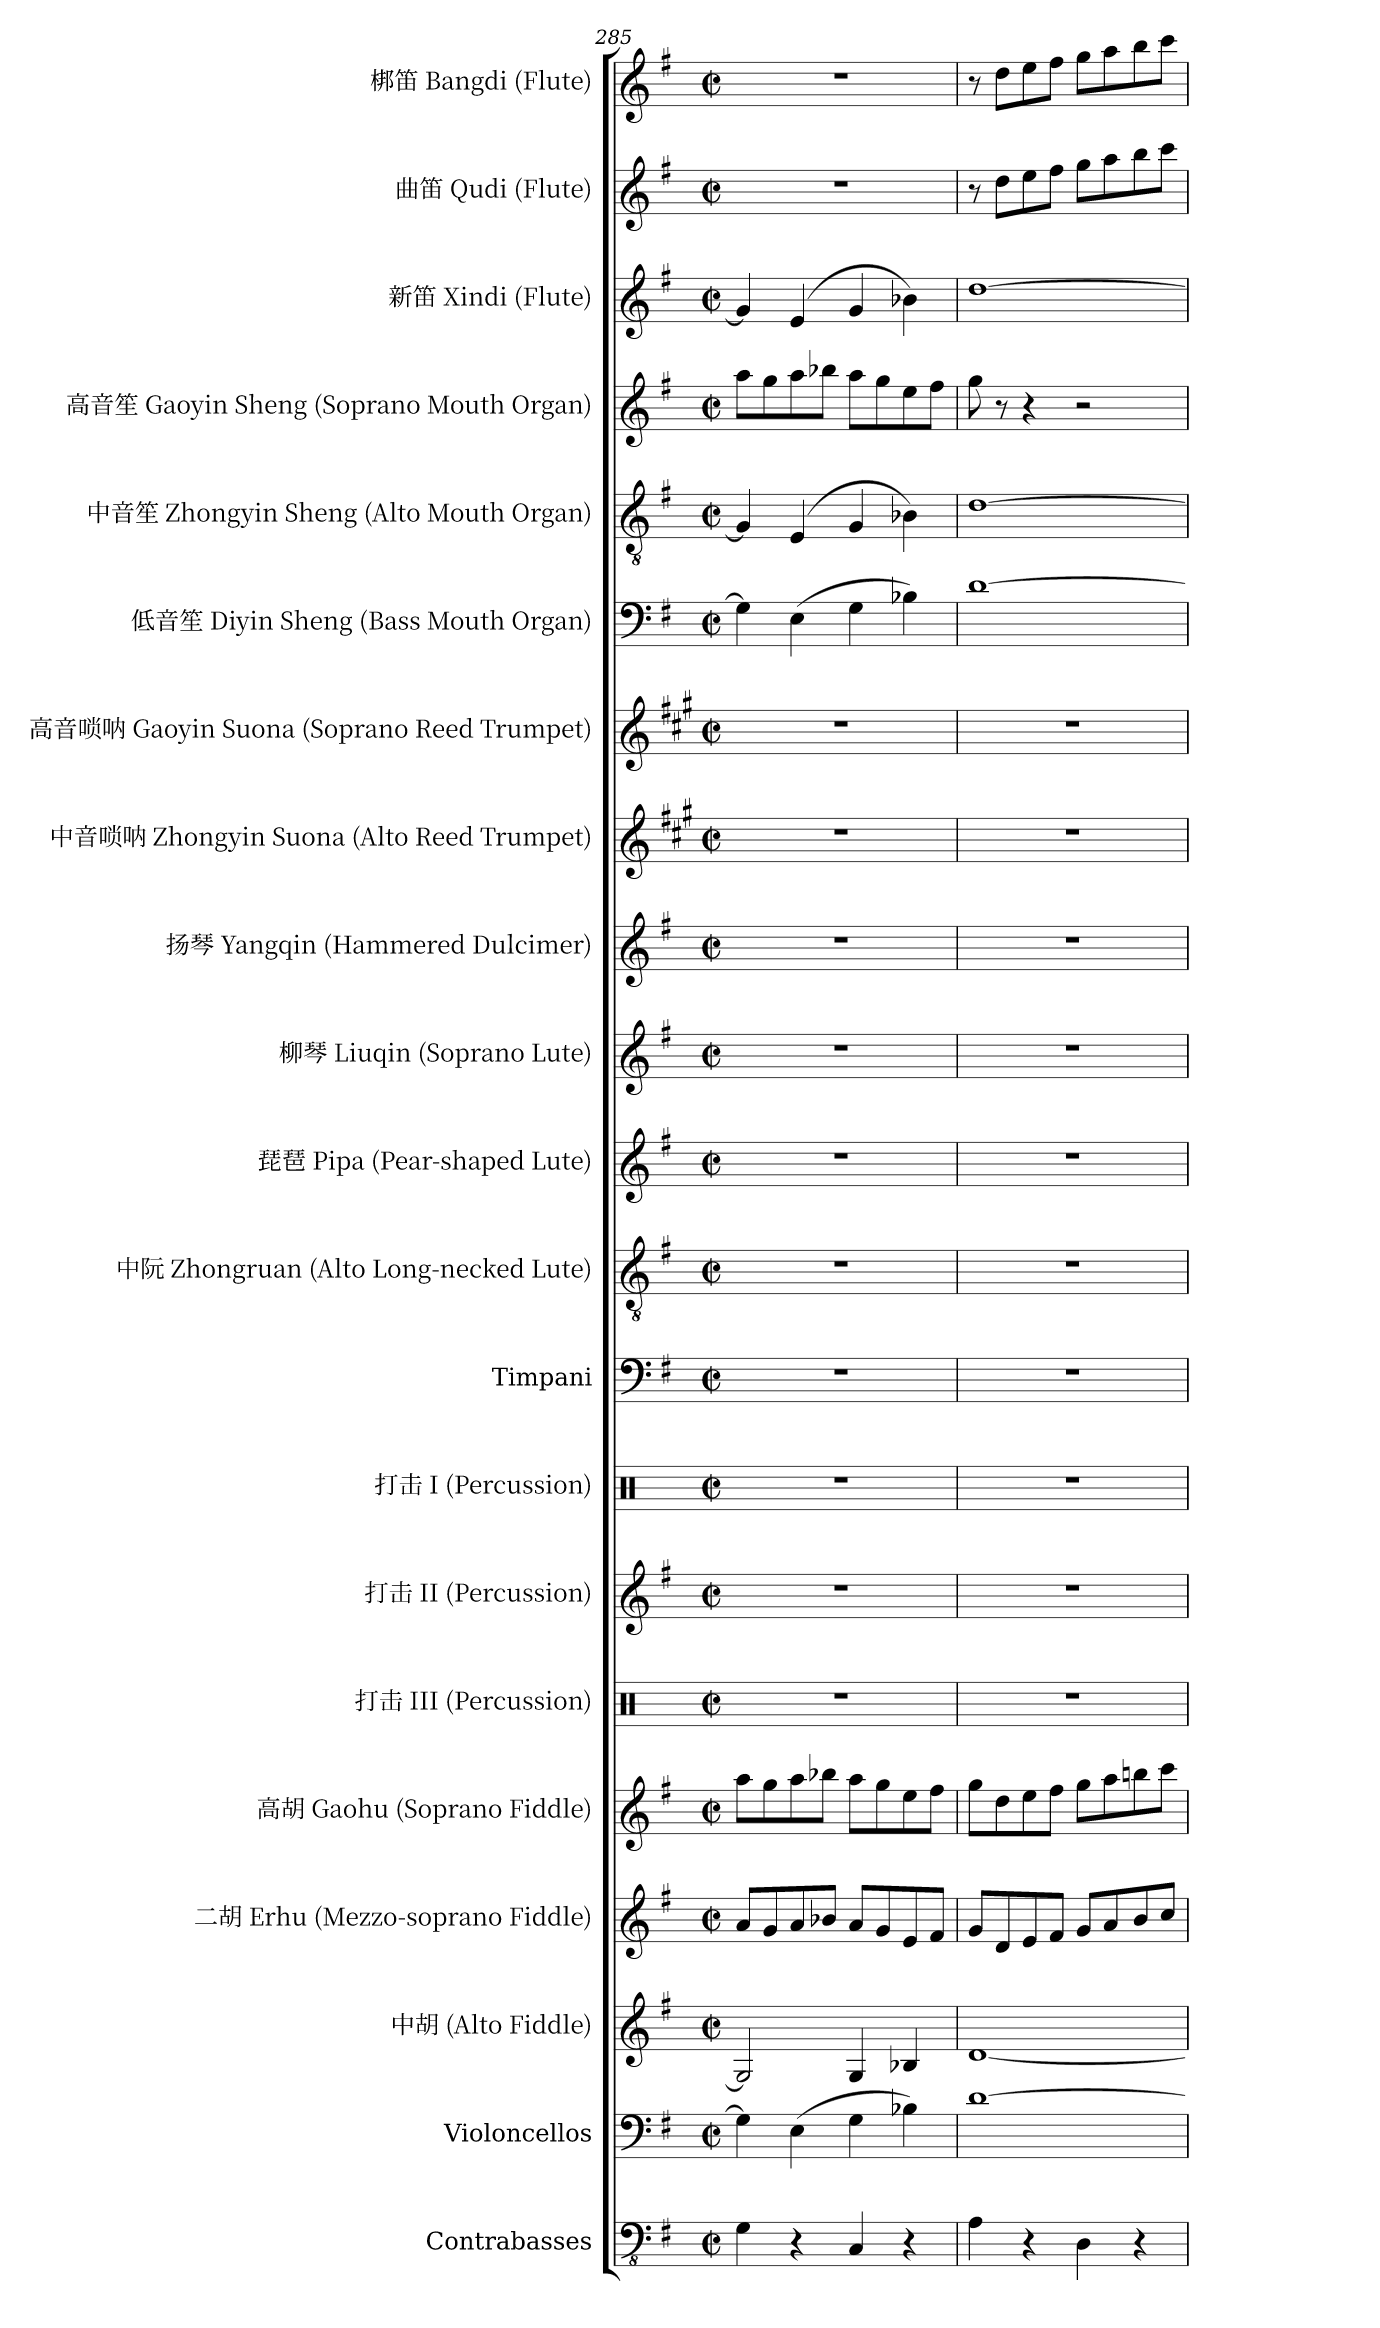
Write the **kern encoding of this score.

**kern	**kern	**kern	**kern	**kern	**kern	**kern	**kern	**kern	**kern	**kern	**kern	**kern	**kern	**kern	**kern	**kern	**kern	**kern	**kern	**kern
*part21	*part20	*part19	*part18	*part17	*part16	*part15	*part14	*part13	*part12	*part11	*part10	*part9	*part8	*part7	*part6	*part5	*part4	*part3	*part2	*part1
*staff21	*staff20	*staff19	*staff18	*staff17	*staff16	*staff15	*staff14	*staff13	*staff12	*staff11	*staff10	*staff9	*staff8	*staff7	*staff6	*staff5	*staff4	*staff3	*staff2	*staff1
*I"Contrabasses	*I"Violoncellos	*I"中胡 (Alto Fiddle)	*I"二胡 Erhu (Mezzo-soprano Fiddle)	*I"高胡 Gaohu (Soprano Fiddle)	*I"打击 III (Percussion)	*I"打击 II (Percussion)	*I"打击 I (Percussion)	*I"Timpani	*I"中阮 Zhongruan (Alto Long-necked Lute)	*I"琵琶 Pipa (Pear-shaped Lute)	*I"柳琴 Liuqin (Soprano Lute)	*I"扬琴 Yangqin  (Hammered Dulcimer)	*I"中音唢呐 Zhongyin Suona (Alto Reed Trumpet)	*I"高音唢呐 Gaoyin Suona (Soprano Reed Trumpet)	*I"低音笙 Diyin Sheng (Bass Mouth Organ)	*I"中音笙 Zhongyin Sheng (Alto Mouth Organ)	*I"高音笙 Gaoyin Sheng (Soprano Mouth Organ)	*I"新笛 Xindi (Flute)	*I"曲笛 Qudi (Flute)	*I"梆笛 Bangdi (Flute)
*I'Cbs.	*I'Vcs.	*	*	*	*I'打击 III	*I'打击 II	*I'打击 I	*I'Timp.	*	*	*	*	*	*	*	*	*	*	*	*
*clefFv4	*clefF4	*clefG2	*clefG2	*clefG2	*clefX	*clefG2	*clefX	*clefF4	*clefGv2	*clefG2	*clefG2	*clefG2	*clefG2	*clefG2	*clefF4	*clefGv2	*clefG2	*clefG2	*clefG2	*clefG2
*	*	*	*	*	*	*	*	*	*	*ITrd7c12	*	*	*ITrd1c2	*ITrd1c2	*	*	*	*	*	*
*k[f#]	*k[f#]	*k[f#]	*k[f#]	*k[f#]	*k[]	*k[f#]	*k[]	*k[f#]	*k[f#]	*k[f#]	*k[f#]	*k[f#]	*k[f#]	*k[f#]	*k[f#]	*k[f#]	*k[f#]	*k[f#]	*k[f#]	*k[f#]
*M2/2	*M2/2	*M2/2	*M2/2	*M2/2	*M2/2	*M2/2	*M2/2	*M2/2	*M2/2	*M2/2	*M2/2	*M2/2	*M2/2	*M2/2	*M2/2	*M2/2	*M2/2	*M2/2	*M2/2	*M2/2
*met(c|)	*met(c|)	*met(c|)	*met(c|)	*met(c|)	*met(c|)	*met(c|)	*met(c|)	*met(c|)	*met(c|)	*met(c|)	*met(c|)	*met(c|)	*met(c|)	*met(c|)	*met(c|)	*met(c|)	*met(c|)	*met(c|)	*met(c|)	*met(c|)
=285	=285	=285	=285	=285	=285	=285	=285	=285	=285	=285	=285	=285	=285	=285	=285	=285	=285	=285	=285	=285
4GG\	4G\]	2G/]	8a/L	8aa\L	1r	1r	1r	1r	1r	1r	1r	1r	1r	1r	4G\]	4G/]	8aa\L	4g/]	1r	1r
.	.	.	8g/	8gg\	.	.	.	.	.	.	.	.	.	.	.	.	8gg\	.	.	.
4r	(4E\	.	8a/	8aa\	.	.	.	.	.	.	.	.	.	.	(4E\	(4E/	8aa\	(4e/	.	.
.	.	.	8b-X/J	8bb-X\J	.	.	.	.	.	.	.	.	.	.	.	.	8bb-X\J	.	.	.
4CC/	4G\	4G/	8a/L	8aa\L	.	.	.	.	.	.	.	.	.	.	4G\	4G/	8aa\L	4g/	.	.
.	.	.	8g/	8gg\	.	.	.	.	.	.	.	.	.	.	.	.	8gg\	.	.	.
4r	4B-X\)	4B-X/	8e/	8ee\	.	.	.	.	.	.	.	.	.	.	4B-X\)	4B-X\)	8ee\	4b-X\)	.	.
.	.	.	8f#/J	8ff#\J	.	.	.	.	.	.	.	.	.	.	.	.	8ff#\J	.	.	.
=286	=286	=286	=286	=286	=286	=286	=286	=286	=286	=286	=286	=286	=286	=286	=286	=286	=286	=286	=286	=286
4AA\	[1d	[1d	8g/L	8gg\L	1r	1r	1r	1r	1r	1r	1r	1r	1r	1r	[1d	[1d	8gg\	[1dd	8r	8r
.	.	.	8d/	8dd\	.	.	.	.	.	.	.	.	.	.	.	.	8r	.	8dd\L	8dd\L
4r	.	.	8e/	8ee\	.	.	.	.	.	.	.	.	.	.	.	.	4r	.	8ee\	8ee\
.	.	.	8f#/J	8ff#\J	.	.	.	.	.	.	.	.	.	.	.	.	.	.	8ff#\J	8ff#\J
4DD\	.	.	8g/L	8gg\L	.	.	.	.	.	.	.	.	.	.	.	.	2r	.	8gg\L	8gg\L
.	.	.	8a/	8aa\	.	.	.	.	.	.	.	.	.	.	.	.	.	.	8aa\	8aa\
4r	.	.	8b/	8bbn\	.	.	.	.	.	.	.	.	.	.	.	.	.	.	8bb\	8bb\
.	.	.	8cc/J	8ccc\J	.	.	.	.	.	.	.	.	.	.	.	.	.	.	8ccc\J	8ccc\J
=	=	=	=	=	=	=	=	=	=	=	=	=	=	=	=	=	=	=	=	=
*-	*-	*-	*-	*-	*-	*-	*-	*-	*-	*-	*-	*-	*-	*-	*-	*-	*-	*-	*-	*-
